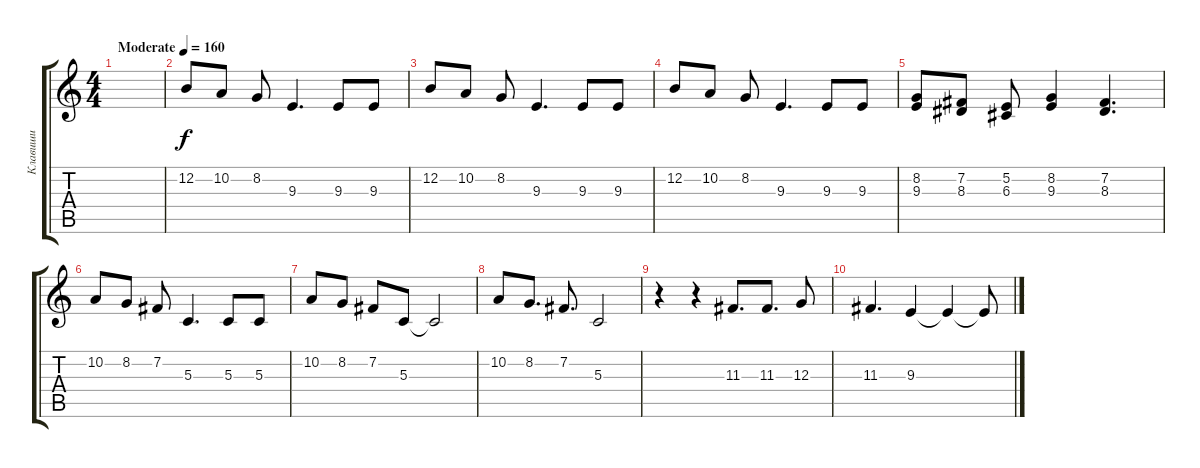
\track ("Клавиши" "Клавиши") {instrument stringensemble1}
\staff {score tabs}
\tuning (E4 B3 G3 D3 A2 E2) {hide}
\ts (4 4)
\tempo (160 "Moderate")
\clef g2
\ks c
|
12.2.8 10.2.8 8.2.8 9.3.4{d} 9.3.8 9.3.8 |
12.2.8 10.2.8 8.2.8 9.3.4{d} 9.3.8 9.3.8 |
12.2.8 10.2.8 8.2.8 9.3.4{d} 9.3.8 9.3.8 |
(8.2 9.3).8 (7.2 8.3).8 (5.2 6.3).8 (8.2 9.3).4 (7.2 8.3).4{d} |
10.2.8 8.2.8 7.2.8 5.3.4{d} 5.3.8 5.3.8 |
10.2.8 8.2.8 7.2.8 5.3.8 5.3{t}.2 |
10.2.8 8.2.8{d} 7.2.8{d} 5.3.2 |
r.4 r.4 11.3.8{d} 11.3.8{d} 12.3.8 |
11.3.4{d} 9.3.4 9.3{t}.4 9.3{t}.8
